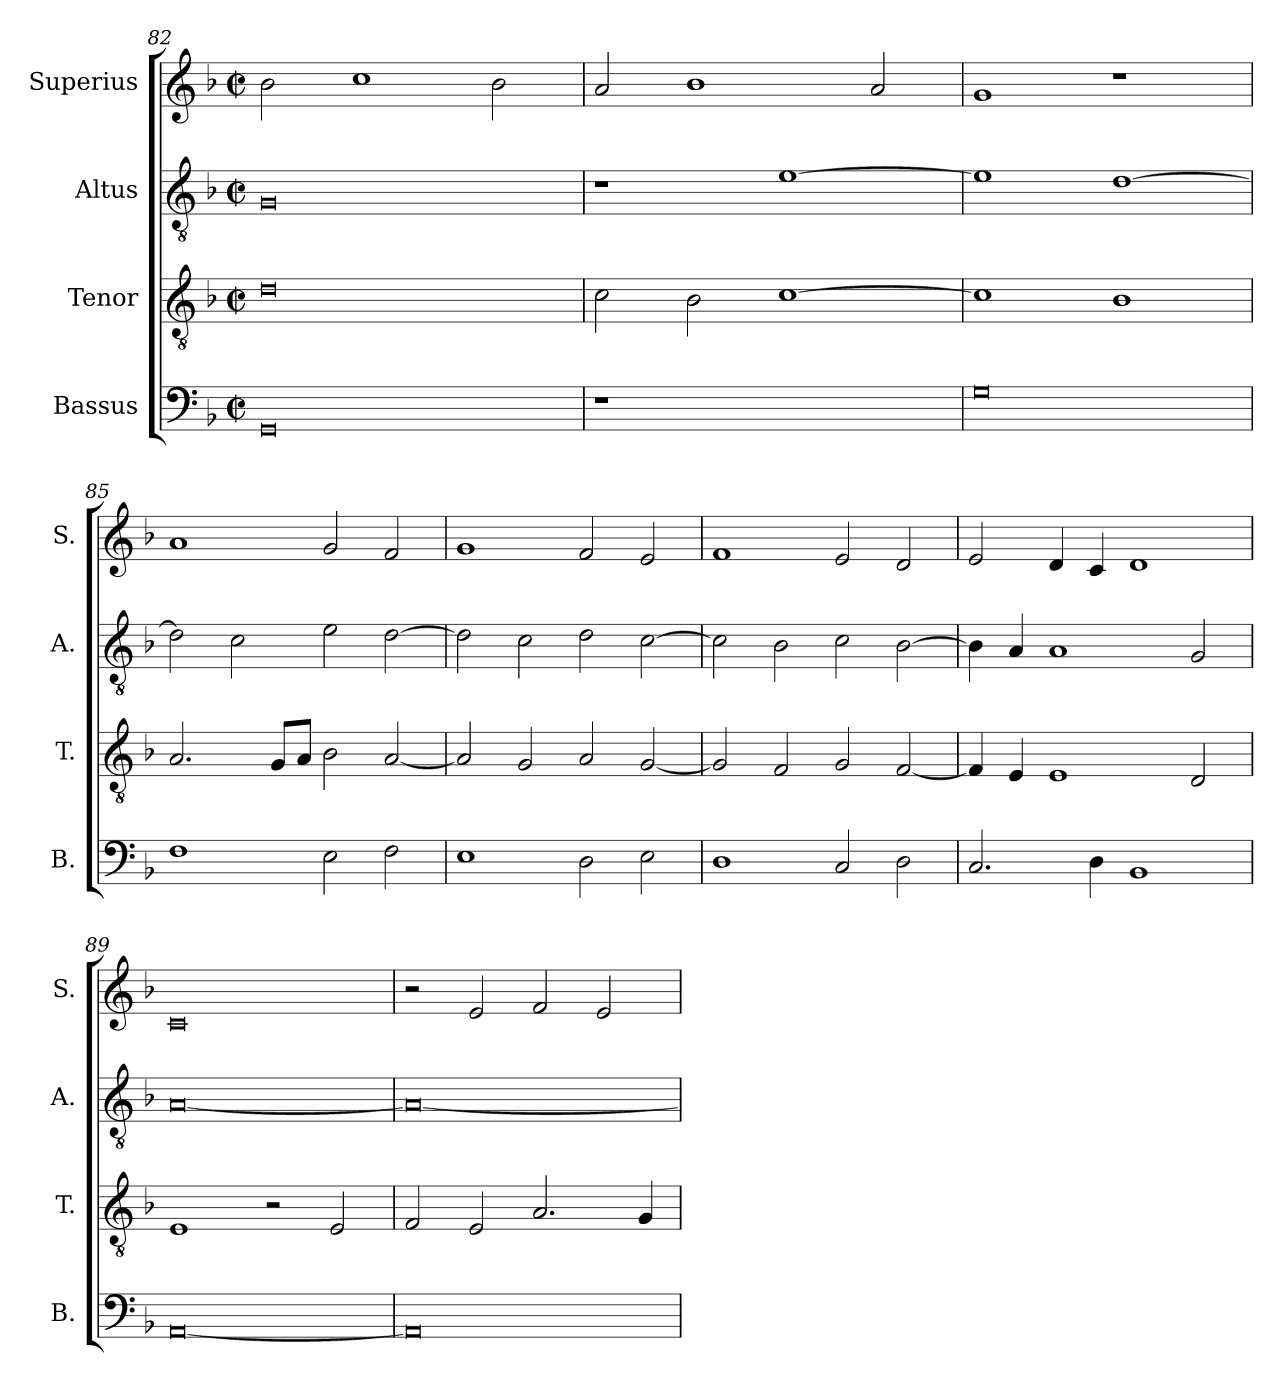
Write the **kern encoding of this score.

**kern	**kern	**kern	**kern
*part4	*part3	*part2	*part1
*staff4	*staff3	*staff2	*staff1
*I"Bassus	*I"Tenor	*I"Altus	*I"Superius
*I'B.	*I'T.	*I'A.	*I'S.
*clefF4	*clefGv2	*clefGv2	*clefG2
*	*ITrd7c12	*ITrd7c12	*
*k[b-]	*k[b-]	*k[b-]	*k[b-]
*F:	*F:	*F:	*F:
*M2/2	*M2/2	*M2/2	*M2/2
*met(c|)	*met(c|)	*met(c|)	*met(c|)
=82	=82	=82	=82
0GGi	0Di	0GGi	2b-i\
.	.	.	1cci
.	.	.	2b-i\
=83	=83	=83	=83
!LO:N:vis=1	!	!	!
1r	2Ci\	1r	2ai/
.	2BB-i\	.	1b-i
1ryy	[>1Ci	[>1Ei	.
.	.	.	2ai/
=84	=84	=84	=84
0Gi	1Ci]	1Ei]	1gi
.	1BB-i	[>1Di	1r
!!LO:LB:g=z
=85	=85	=85	=85
1Fi	2.AAi/	2Di\]	1ai
.	.	2Ci\	.
.	8GGi/L	.	.
.	8AAi/J	.	.
2Ei\	2BB-i\	2Ei\	2gi/
2Fi\	[<2AAi/	[>2Di\	2fi/
=86	=86	=86	=86
1Ei	2AAi/]	2Di\]	1gi
.	2GGi/	2Ci\	.
2Di\	2AAi/	2Di\	2fi/
2Ei\	[<2GGi/	[>2Ci\	2ei/
=87	=87	=87	=87
1Di	2GGi/]	2Ci\]	1fi
.	2FFi/	2BB-i\	.
2Ci/	2GGi/	2Ci\	2ei/
2Di\	[<2FFi/	[>2BB-i\	2di/
=88	=88	=88	=88
2.Ci/	4FFi/]	4BB-i\]	2ei/
.	4EEi/	4AAi/	.
.	1EEi	1AAi	4di/
4Di\	.	.	4ci/
1BB-i	.	.	1di
.	2DDi/	2GGi/	.
=89	=89	=89	=89
[<0AAi	1EEi	[<0AAi	0ci
.	2r	.	.
.	2EEi/	.	.
!!LO:PB:g=z
=90	=90	=90	=90
0AAi]	2FFi/	0AAi_<	2r
.	2EEi/	.	2ei/
.	2.AAi/	.	2fi/
.	.	.	2ei/
.	4GGi/	.	.
=	=	=	=
*-	*-	*-	*-
